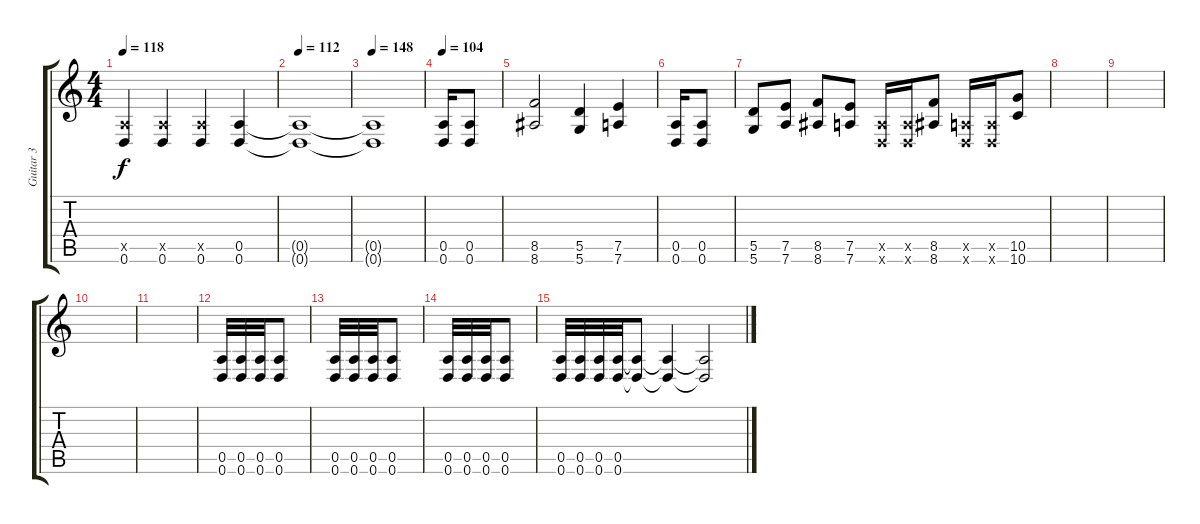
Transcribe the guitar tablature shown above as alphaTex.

\track ("Guitar 3" "Guitar 3") {instrument distortionguitar}
\staff {score tabs}
\tuning (E4 B3 G3 D3 A2 D2) {hide}
\ts (4 4)
\tempo 118
\clef g2
\ks c
(0.5{x} 0.6).4{dy f} (0.5{x} 0.6).4 (0.5{x} 0.6).4 (0.5 0.6).4 |
\tempo 112
(0.5{t} 0.6{t}).1 |
\tempo 148
(0.5{t} 0.6{t}).1 |
\tempo 104
(0.5 0.6).16 (0.5 0.6).8 |
(8.5 8.6).2 (5.5 5.6).4 (7.5 7.6).4 |
(0.5 0.6).16 (0.5 0.6).8 |
(5.5 5.6).8 (7.5 7.6).8 (8.5 8.6).8 (7.5 7.6).8 (0.5{x} 0.6{x}).16 (0.5{x} 0.6{x}).16 (8.5 8.6).8 (0.5{x} 0.6{x}).16 (0.5{x} 0.6{x}).16 (10.5 10.6).8 |
|
|
|
|
(0.5 0.6).32 (0.5 0.6).32 (0.5 0.6).32 (0.5 0.6).8 |
(0.5 0.6).32 (0.5 0.6).32 (0.5 0.6).32 (0.5 0.6).8 |
(0.5 0.6).32 (0.5 0.6).32 (0.5 0.6).32 (0.5 0.6).8 |
(0.5 0.6).32 (0.5 0.6).32 (0.5 0.6).32 (0.5 0.6).32 (0.5{t} 0.6{t}).8 (0.5{t} 0.6{t}).4 (0.5{t} 0.6{t}).2
